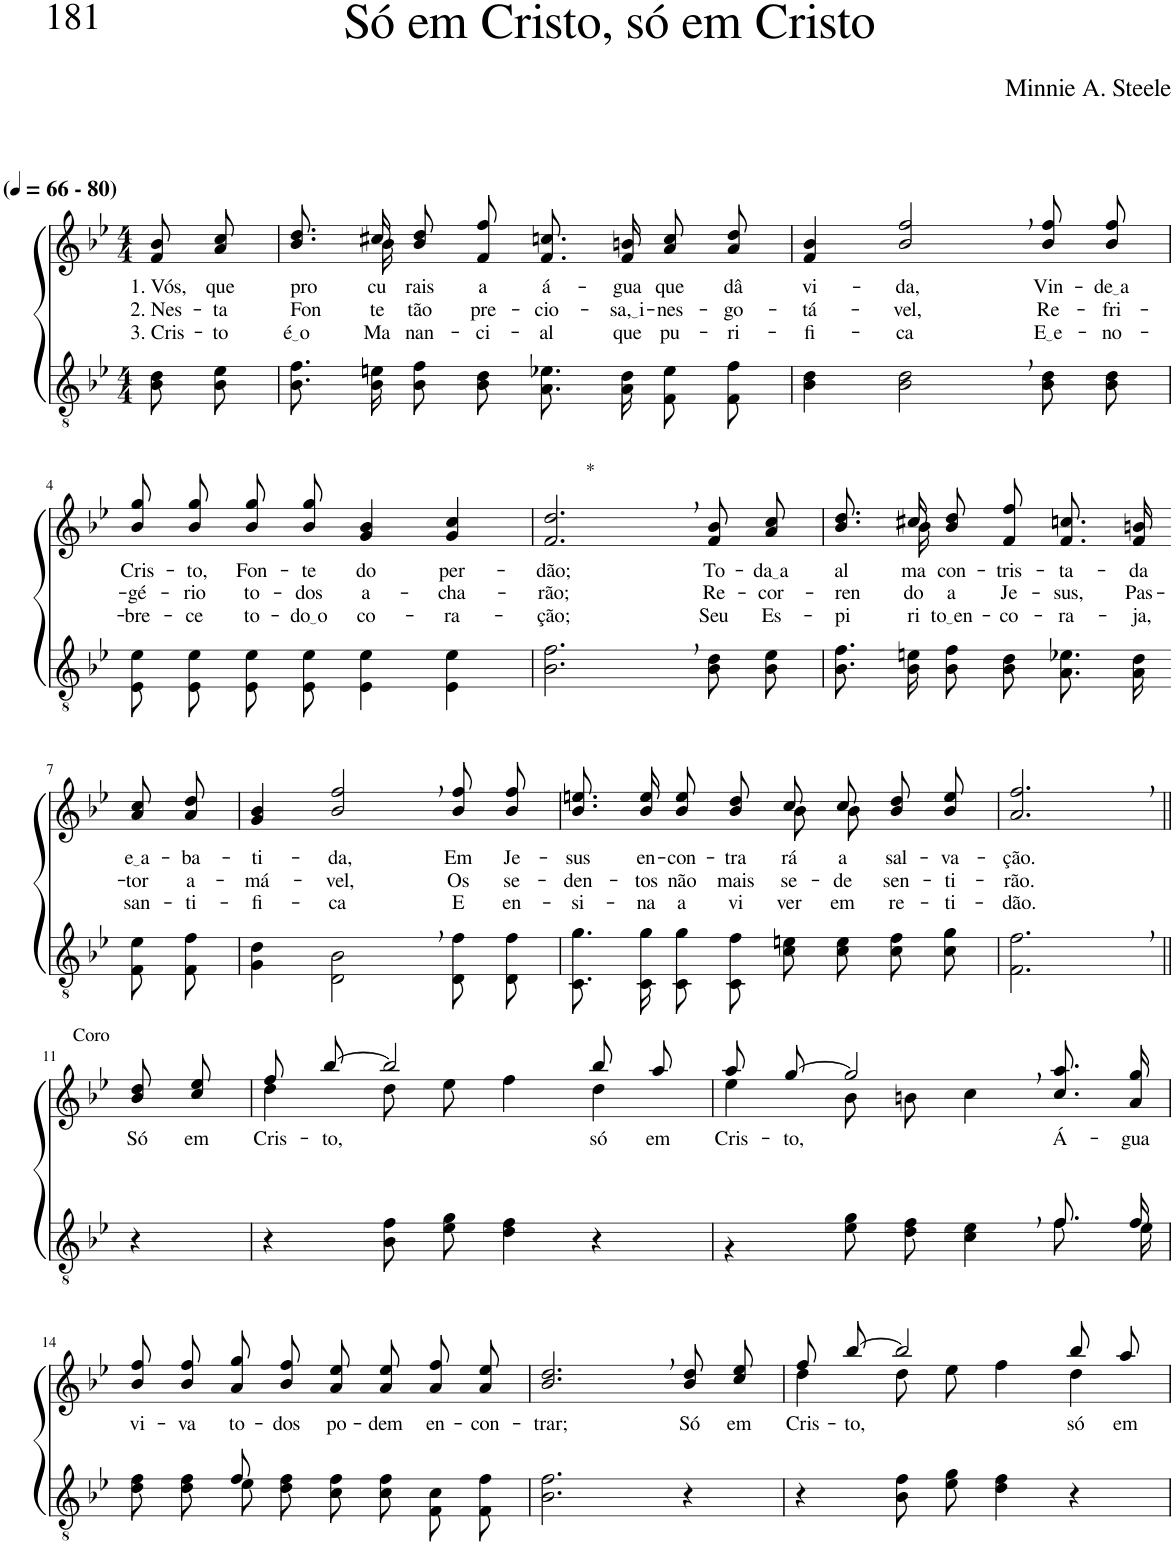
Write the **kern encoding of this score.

**kern	**kern	**text	**text	**text
*part2	*part1	*part1	*part1	*part1
*staff2	*staff1	*staff1	*staff1	*staff1
*I"Parte III e IV	*I"Parte I e II	*	*	*
*clefGv2	*clefG2	*	*	*
*Trd4c7	*Trd4c7	*	*	*
*k[b-e-]	*k[b-e-]	*	*	*
*M4/4	*M4/4	*	*	*
*MM66	*MM66	*	*	*
=1	=1	=1	=1	=1
!	!LO:TX:a:B:t=(	!	!	!
!	!LO:TX:a:B:t=- 80)	!	!	!
!	!	!LO:LY:b	!LO:LY:b	!LO:LY:b
8B-\ 8d\L	8f/ 8b-/L	1. Vós,	2. Nes-	3. Cris-
!	!	!LO:LY:b	!LO:LY:b	!LO:LY:b
8B-\ 8e-\J	8a/ 8cc/J	que	-ta	-to
=2	=2	=2	=2	=2
!	!	!LO:LY:b	!LO:LY:b	!LO:LY:b
*	*^	*	*	*
8.B-\ 8.f\L	8.b-\ 8.dd\L	8.ryy	pro-	Fon-	é o
!	!	!	!LO:LY:b	!LO:LY:b	!LO:LY:b
16B-\ 16en\Jk	16cc#X\Jk	16b-\	-cu-	-te	Ma-
!	!	!	!LO:LY:b	!LO:LY:b	!LO:LY:b
8B-\ 8f\L	8b-\ 8dd\L	2.ryy	-rais	tão	-nan-
!	!	!	!LO:LY:b	!LO:LY:b	!LO:LY:b
8B-\ 8d\J	8f\ 8ff\J	.	a	pre-	-ci-
!	!	!	!LO:LY:b	!LO:LY:b	!LO:LY:b
8.A\ 8.e-X\L	8.f/ 8.ccn/L	.	á-	-cio-	-al
!	!	!	!LO:LY:b	!LO:LY:b	!LO:LY:b
16A\ 16d\Jk	16f/ 16bn/Jk	.	-gua	sa, i	que
!	!	!	!LO:LY:b	!LO:LY:b	!LO:LY:b
8F\ 8e-\L	8a\ 8cc\L	.	que	-nes-	pu-
!	!	!	!LO:LY:b	!LO:LY:b	!LO:LY:b
8F\ 8f\J	8a\ 8dd\J	.	dâ	-go-	-ri-
*	*v	*v	*	*	*
=3	=3	=3	=3	=3
!	!	!LO:LY:b	!LO:LY:b	!LO:LY:b
4B-\ 4d\	4f/ 4b-/	vi-	-tá-	-fi-
!	!	!LO:LY:b	!LO:LY:b	!LO:LY:b
2B-\, 2d\,	2b-/, 2ff/,	-da,	-vel,	-ca
!	!	!LO:LY:b	!LO:LY:b	!LO:LY:b
8B-\ 8d\L	8b-\ 8ff\L	Vin-	Re-	E e
!	!	!LO:LY:b	!LO:LY:b	!LO:LY:b
8B-\ 8d\J	8b-\ 8ff\J	de a	-fri-	-no-
!!LO:LB:g=z
=4	=4	=4	=4	=4
!	!	!LO:LY:b	!LO:LY:b	!LO:LY:b
8E-/ 8e-/L	8b-\ 8gg\L	Cris-	-gé-	-bre-
!	!	!LO:LY:b	!LO:LY:b	!LO:LY:b
8E-/ 8e-/J	8b-\ 8gg\J	-to,	-rio	-ce
!	!	!LO:LY:b	!LO:LY:b	!LO:LY:b
8E-/ 8e-/L	8b-\ 8gg\L	Fon-	to-	to-
!	!	!LO:LY:b	!LO:LY:b	!LO:LY:b
8E-/ 8e-/J	8b-\ 8gg\J	-te	-dos	do o
!	!	!LO:LY:b	!LO:LY:b	!LO:LY:b
4E-\ 4e-\	4g/ 4b-/	do	a-	co-
!	!	!LO:LY:b	!LO:LY:b	!LO:LY:b
4E-\ 4e-\	4g/ 4cc/	per-	-cha-	-ra-
=5	=5	=5	=5	=5
!	!LO:TX:a:t=*	!	!	!
!	!	!LO:LY:b	!LO:LY:b	!LO:LY:b
2.B-\, 2.f\,	2.f/, 2.dd/,	-dão;	-rão;	-ção;
!	!	!LO:LY:b	!LO:LY:b	!LO:LY:b
8B-\ 8d\L	8f/ 8b-/L	To-	Re-	Seu
!	!	!LO:LY:b	!LO:LY:b	!LO:LY:b
8B-\ 8e-\J	8a/ 8cc/J	da a	-cor-	Es-
=6	=6	=6	=6	=6
!	!	!LO:LY:b	!LO:LY:b	!LO:LY:b
*	*^	*	*	*
8.B-\ 8.f\L	8.b-\ 8.dd\L	8.ryy	al-	-ren-	-pi-
!	!	!	!LO:LY:b	!LO:LY:b	!LO:LY:b
16B-\ 16en\Jk	16cc#X\Jk	16b-\	-ma	-do	-ri-
!	!	!	!LO:LY:b	!LO:LY:b	!LO:LY:b
8B-\ 8f\L	8b-\ 8dd\L	2ryy	con-	a	to en
!	!	!	!LO:LY:b	!LO:LY:b	!LO:LY:b
8B-\ 8d\J	8f\ 8ff\J	.	-tris-	Je-	-co-
!	!	!	!LO:LY:b	!LO:LY:b	!LO:LY:b
8.A\ 8.e-X\L	8.f/ 8.ccn/L	.	-ta-	-sus,	-ra-
!	!	!	!LO:LY:b	!LO:LY:b	!LO:LY:b
16A\ 16d\Jk	16f/ 16bn/Jk	.	-da	Pas-	-ja,
*	*v	*v	*	*	*
!!LO:LB:g=z
=7-	=7-	=7-	=7-	=7-
!	!	!LO:LY:b	!LO:LY:b	!LO:LY:b
8F\ 8e-\L	8a\ 8cc\L	e a	-tor	san-
!	!	!LO:LY:b	!LO:LY:b	!LO:LY:b
8F\ 8f\J	8a\ 8dd\J	-ba-	a-	-ti-
=8	=8	=8	=8	=8
!	!	!LO:LY:b	!LO:LY:b	!LO:LY:b
4G\ 4d\	4g/ 4b-/	-ti-	-má-	-fi-
!	!	!LO:LY:b	!LO:LY:b	!LO:LY:b
2D\, 2B-\,	2b-/, 2ff/,	-da,	-vel,	-ca
!	!	!LO:LY:b	!LO:LY:b	!LO:LY:b
8D/ 8f/L	8b-\ 8ff\L	Em	Os	E
!	!	!LO:LY:b	!LO:LY:b	!LO:LY:b
8D/ 8f/J	8b-\ 8ff\J	Je-	se-	en-
=9	=9	=9	=9	=9
!	!	!LO:LY:b	!LO:LY:b	!LO:LY:b
*	*^	*	*	*
8.C/ 8.g/L	8.b-\ 8.een\L	2ryy	-sus	-den-	-si-
!	!	!	!LO:LY:b	!LO:LY:b	!LO:LY:b
16C/ 16g/Jk	16b-\ 16ee\Jk	.	en-	-tos	-na
!	!	!	!LO:LY:b	!LO:LY:b	!LO:LY:b
8C/ 8g/L	8b-\ 8ee\L	.	-con-	não	a
!	!	!	!LO:LY:b	!LO:LY:b	!LO:LY:b
8C/ 8f/J	8b-\ 8dd\J	.	-tra-	mais	vi-
!	!	!	!LO:LY:b	!LO:LY:b	!LO:LY:b
8c\ 8en\L	8cc/L	8b-\L	-rá	se-	-ver
!	!	!	!LO:LY:b	!LO:LY:b	!LO:LY:b
8c\ 8e\J	8cc/J	8b-\J	a	-de	em
!	!	!	!LO:LY:b	!LO:LY:b	!LO:LY:b
8c\ 8f\L	8b-\ 8dd\L	4ryy	sal-	sen-	re-
!	!	!	!LO:LY:b	!LO:LY:b	!LO:LY:b
8c\ 8g\J	8b-\ 8ee\J	.	-va-	-ti-	-ti-
*	*v	*v	*	*	*
=10	=10	=10	=10	=10
!	!	!LO:LY:b	!LO:LY:b	!LO:LY:b
2.F\, 2.f\,	2.a/, 2.ff/,	-ção.	-rão.	-dão.
!!LO:LB:g=z
=11||	=11||	=11||	=11||	=11||
!	!LO:TX:a:t=Coro	!	!	!
!	!	!LO:LY:b	!	!
4r	8b-\ 8dd\L	Só	.	.
!	!	!LO:LY:b	!	!
.	8cc\ 8ee-\J	em	.	.
=12	=12	=12	=12	=12
*	*^	*	*	*
!	!	!	!LO:LY:b	!	!
4r	8ff/L	4dd\	Cris-	.	.
!	!	!	!LO:LY:b	!	!
.	[8bb-/J	.	-to,	.	.
8B-\ 8f\L	2bb-/]	8dd\L	.	.	.
8e-\ 8g\J	.	8ee-\J	.	.	.
4d\ 4f\	.	4ff\	.	.	.
!	!	!	!LO:LY:b	!	!
4r	8bb-/L	4dd\	só	.	.
!	!	!	!LO:LY:b	!	!
.	8aa/J	.	em	.	.
=13	=13	=13	=13	=13	=13
*^	*	*	*	*	*
!	!	!	!	!LO:LY:b	!	!
2.ryy	4r	8aa/L	4ee-\	Cris-	.	.
!	!	!	!	!LO:LY:b	!	!
.	.	[8gg/J	.	-to,	.	.
.	8e-\ 8g\L	2gg,/]	8b-\L	.	.	.
.	8d\ 8f\J	.	8bn\J	.	.	.
.	4c\ 4e-\	.	4cc\	.	.	.
!	!	!	!	!LO:LY:b	!	!
8.f/L	8.f\L	8.cc\ 8.aa\L	4ryy	Á-	.	.
!	!	!	!	!LO:LY:b	!	!
16f/Jk	16e-\Jk	16a\ 16gg\Jk	.	-gua	.	.
*	*	*v	*v	*	*	*
!!LO:LB:g=z
=14	=14	=14	=14	=14	=14
!	!	!	!LO:LY:b	!	!
4ryy	8d\ 8f\L	8b-\ 8ff\L	vi-	.	.
!	!	!	!LO:LY:b	!	!
.	8d\ 8f\J	8b-\ 8ff\J	-va	.	.
!	!	!	!LO:LY:b	!	!
8f/	8e-\L	8a\ 8gg\L	to-	.	.
!	!	!	!LO:LY:b	!	!
2ryy	8d\ 8f\J	8b-\ 8ff\J	-dos	.	.
!	!	!	!LO:LY:b	!	!
.	8c\ 8f\L	8a\ 8ee-\L	po-	.	.
!	!	!	!LO:LY:b	!	!
.	8c\ 8f\J	8a\ 8ee-\J	-dem	.	.
!	!	!	!LO:LY:b	!	!
.	8F\ 8c\L	8a\ 8ff\L	en-	.	.
!	!	!	!LO:LY:b	!	!
8ryy	8F\ 8f\J	8a\ 8ee-\J	-con-	.	.
=15	=15	=15	=15	=15	=15
!	!	!	!LO:LY:b	!	!
*v	*v	*	*	*	*
2.B-\ 2.f\	2.b-/, 2.dd/,	-trar;	.	.
!	!	!LO:LY:b	!	!
4r	8b-\ 8dd\L	Só	.	.
!	!	!LO:LY:b	!	!
.	8cc\ 8ee-\J	em	.	.
=16	=16	=16	=16	=16
*	*^	*	*	*
!	!	!	!LO:LY:b	!	!
4r	8ff/L	4dd\	Cris-	.	.
!	!	!	!LO:LY:b	!	!
.	[8bb-/J	.	-to,	.	.
8B-\ 8f\L	2bb-/]	8dd\L	.	.	.
8e-\ 8g\J	.	8ee-\J	.	.	.
4d\ 4f\	.	4ff\	.	.	.
!	!	!	!LO:LY:b	!	!
4r	8bb-/L	4dd\	só	.	.
!	!	!	!LO:LY:b	!	!
.	8aa/J	.	em	.	.
*	*v	*v	*	*	*
=	=	=	=	=
*-	*-	*-	*-	*-
